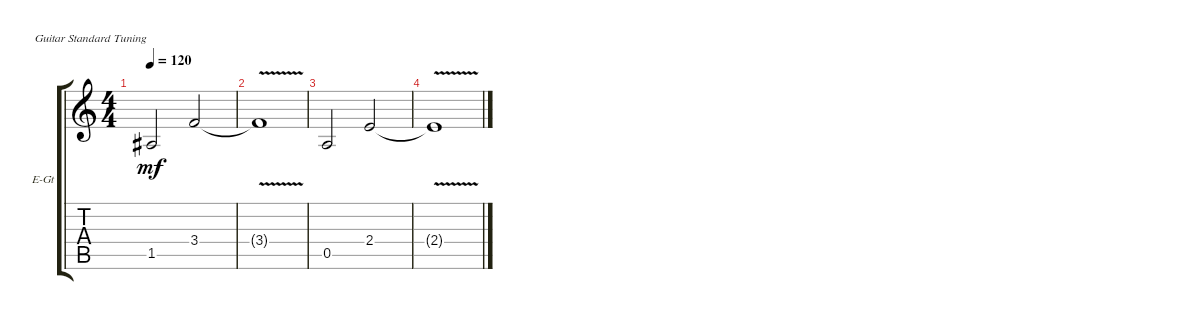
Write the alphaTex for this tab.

\bracketExtendMode groupsimilarinstruments
\firstSystemTrackNameOrientation horizontal
\otherSystemsTrackNameOrientation horizontal
\track ("Intro (opcional)" "E-Gt") {instrument distortionguitar}
\staff {score tabs}
\tuning (E4 B3 G3 D3 A2 E2)
\ts (4 4)
\tempo 120
\clef g2
\scale
0.333333
\ks c
1.5.2{dy mf} 3.4.2 |
\scale
0.333333 3.4{v t}.1 |
\scale
0.333333 0.5.2 2.4.2 |
\scale
0.333333 2.4{v t}.1 |
\scale
0.333333 |
\scale
0.333333 |
\scale
0.333333 |
\scale
0.333333 |
\scale
0.333333 |
\scale
0.333333 |
\scale
0.333333 |
\scale
0.333333 |
\scale
0.333333 |
\scale
0.333333 |
\scale
0.333333 |
\scale
0.333333
